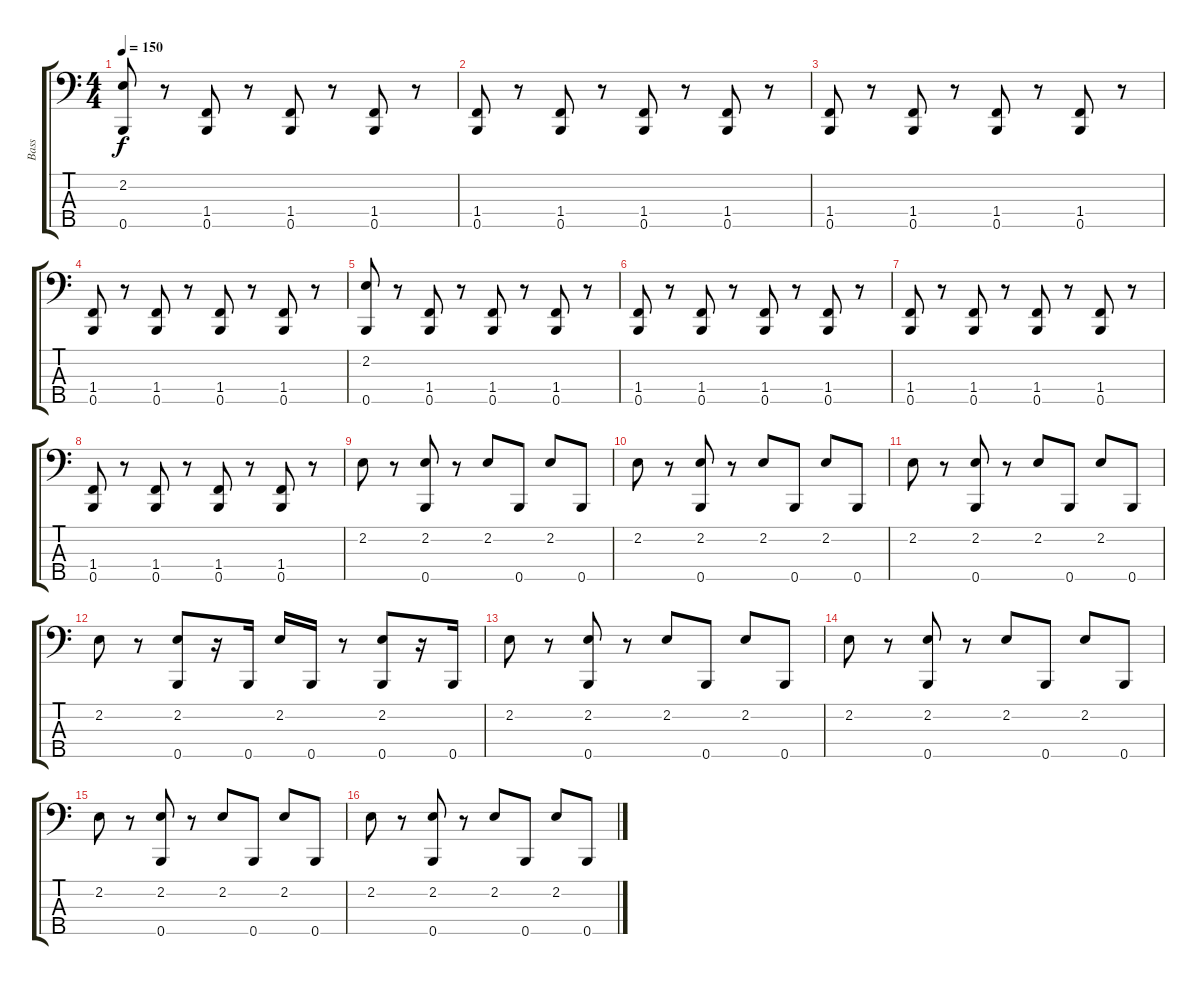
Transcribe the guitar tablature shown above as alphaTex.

\track ("Bass" "Bass") {instrument electricbasspick}
\staff {score tabs}
\tuning (G2 D2 A1 E1 B0) {hide}
\ts (4 4)
\tempo 150
\clef f4
\ks c
(2.2 0.5).8{dy f} r.8 (1.4 0.5).8 r.8 (1.4 0.5).8 r.8 (1.4 0.5).8 r.8 |
(1.4 0.5).8 r.8 (1.4 0.5).8 r.8 (1.4 0.5).8 r.8 (1.4 0.5).8 r.8 |
(1.4 0.5).8 r.8 (1.4 0.5).8 r.8 (1.4 0.5).8 r.8 (1.4 0.5).8 r.8 |
(1.4 0.5).8 r.8 (1.4 0.5).8 r.8 (1.4 0.5).8 r.8 (1.4 0.5).8 r.8 |
(2.2 0.5).8 r.8 (1.4 0.5).8 r.8 (1.4 0.5).8 r.8 (1.4 0.5).8 r.8 |
(1.4 0.5).8 r.8 (1.4 0.5).8 r.8 (1.4 0.5).8 r.8 (1.4 0.5).8 r.8 |
(1.4 0.5).8 r.8 (1.4 0.5).8 r.8 (1.4 0.5).8 r.8 (1.4 0.5).8 r.8 |
(1.4 0.5).8 r.8 (1.4 0.5).8 r.8 (1.4 0.5).8 r.8 (1.4 0.5).8 r.8 |
2.2.8 r.8 (2.2 0.5).8 r.8 2.2.8 0.5.8 2.2.8 0.5.8 |
2.2.8 r.8 (2.2 0.5).8 r.8 2.2.8 0.5.8 2.2.8 0.5.8 |
2.2.8 r.8 (2.2 0.5).8 r.8 2.2.8 0.5.8 2.2.8 0.5.8 |
2.2.8 r.8 (2.2 0.5).8 r.16 0.5.16 2.2.16 0.5.16 r.8 (2.2 0.5).8 r.16 0.5.16 |
2.2.8 r.8 (2.2 0.5).8 r.8 2.2.8 0.5.8 2.2.8 0.5.8 |
2.2.8 r.8 (2.2 0.5).8 r.8 2.2.8 0.5.8 2.2.8 0.5.8 |
2.2.8 r.8 (2.2 0.5).8 r.8 2.2.8 0.5.8 2.2.8 0.5.8 |
2.2.8 r.8 (2.2 0.5).8 r.8 2.2.8 0.5.8 2.2.8 0.5.8
